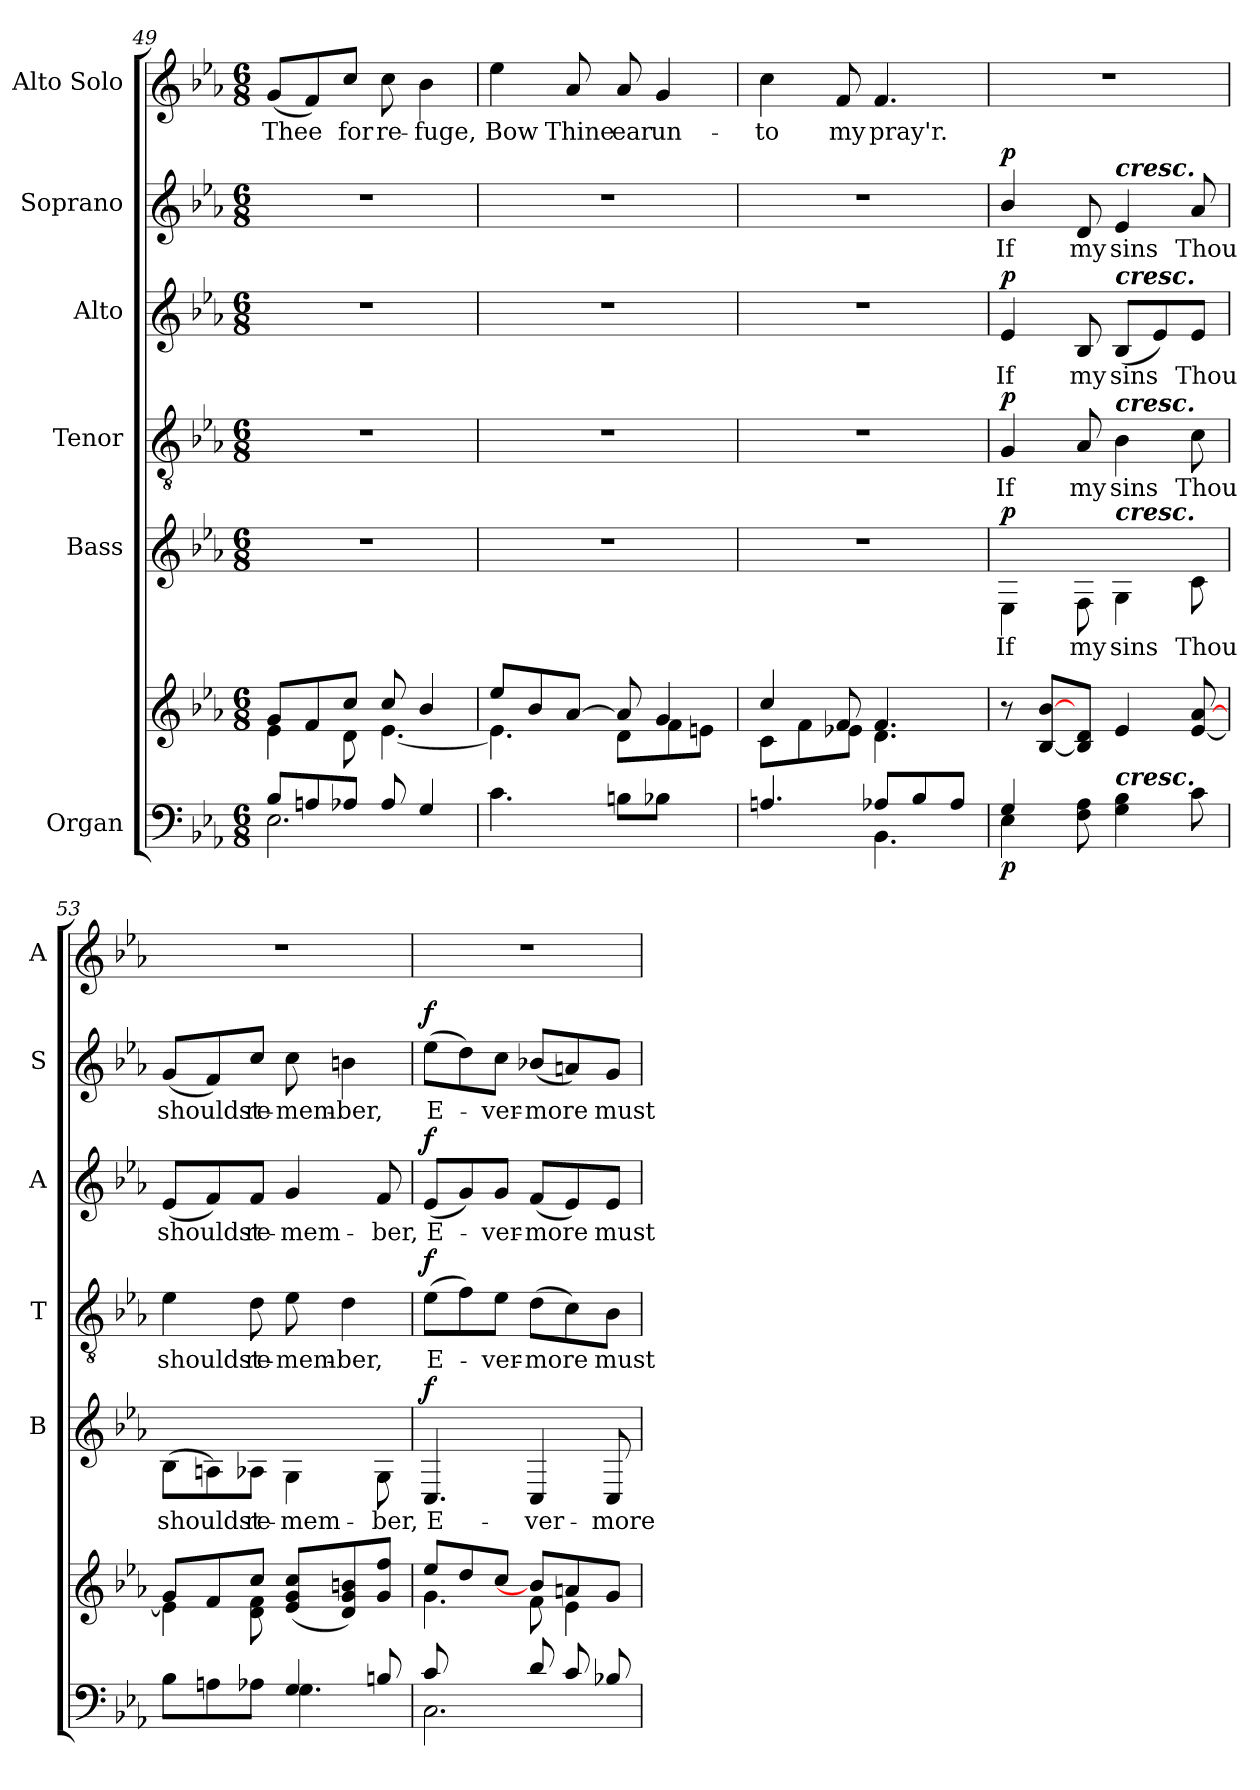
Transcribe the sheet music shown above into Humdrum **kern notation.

**kern	**kern	**dynam	**kern	**text	**dynam	**kern	**text	**dynam	**kern	**text	**dynam	**kern	**text	**dynam	**kern	**text
*part6	*part6	*part6	*part5	*part5	*part5	*part4	*part4	*part4	*part3	*part3	*part3	*part2	*part2	*part2	*part1	*part1
*staff7	*staff6	*staff6/7	*staff5	*staff5	*staff5	*staff4	*staff4	*staff4	*staff3	*staff3	*staff3	*staff2	*staff2	*staff2	*staff1	*staff1
*I"Organ	*	*	*I"Bass	*	*	*I"Tenor	*	*	*I"Alto	*	*	*I"Soprano	*	*	*I"Alto Solo	*
*	*	*	*I'B	*	*	*I'T	*	*	*I'A	*	*	*I'S	*	*	*I'A	*
!!LO:LB:g=z
*clefF4	*clefG2	*	*clefG2	*	*	*clefGv2	*	*	*clefG2	*	*	*clefG2	*	*	*clefG2	*
*k[b-e-a-]	*k[b-e-a-]	*	*k[b-e-a-]	*	*	*k[b-e-a-]	*	*	*k[b-e-a-]	*	*	*k[b-e-a-]	*	*	*k[b-e-a-]	*
*E-:	*E-:	*	*E-:	*	*	*E-:	*	*	*E-:	*	*	*E-:	*	*	*E-:	*
*M6/8	*M6/8	*	*M6/8	*	*	*M6/8	*	*	*M6/8	*	*	*M6/8	*	*	*M6/8	*
=49	=49	=49	=49	=49	=49	=49	=49	=49	=49	=49	=49	=49	=49	=49	=49	=49
*^	*^	*	*	*	*	*	*	*	*	*	*	*	*	*	*	*
*	*	*	*^	*	*	*	*	*	*	*	*	*	*	*	*	*	*	*
!	!	!	!	!	!	!	!	!	!	!	!	!	!	!	!	!	!	!	!LO:LY:b
8B-/L	2.E-\	8g/L	4e-\	2.ryy	.	2.r	.	.	2.r	.	.	2.r	.	.	2.r	.	.	(<8g/L	Thee
8An/	.	8f/	.	.	.	.	.	.	.	.	.	.	.	.	.	.	.	8f/)	.
!	!	!	!	!	!	!	!	!	!	!	!	!	!	!	!	!	!	!	!LO:LY:b
8A-X/J	.	8cc/J	8d\	.	.	.	.	.	.	.	.	.	.	.	.	.	.	8cc/J	for
!	!	!	!	!	!	!	!	!	!	!	!	!	!	!	!	!	!	!	!LO:LY:b
8A-/	.	8cc/	[4.e-\	.	.	.	.	.	.	.	.	.	.	.	.	.	.	8cc\	re-
!	!	!	!	!	!	!	!	!	!	!	!	!	!	!	!	!	!	!	!LO:LY:b
4G/	.	4b-/	.	.	.	.	.	.	.	.	.	.	.	.	.	.	.	4b-\	-fuge,
*	*	*	*v	*v	*	*	*	*	*	*	*	*	*	*	*	*	*	*	*
!!LO:PB:g=z
=50	=50	=50	=50	=50	=50	=50	=50	=50	=50	=50	=50	=50	=50	=50	=50	=50	=50	=50
!	!	!	!	!	!	!	!	!	!	!	!	!	!	!	!	!	!	!LO:LY:b
4.c\	2.ryy	8ee-/L	4.e-\]	.	2.r	.	.	2.r	.	.	2.r	.	.	2.r	.	.	4ee-\	Bow
.	.	8b-/	.	.	.	.	.	.	.	.	.	.	.	.	.	.	.	.
!	!	!	!	!	!	!	!	!	!	!	!	!	!	!	!	!	!	!LO:LY:b
.	.	[8a-/J	.	.	.	.	.	.	.	.	.	.	.	.	.	.	8a-/	Thine
!	!	!	!	!	!	!	!	!	!	!	!	!	!	!	!	!	!	!LO:LY:b
8Bn\L	.	8a-/]	8d\L	.	.	.	.	.	.	.	.	.	.	.	.	.	8a-/	ear
!	!	!	!	!	!	!	!	!	!	!	!	!	!	!	!	!	!	!LO:LY:b
8B-X\J	.	4g/	8f\	.	.	.	.	.	.	.	.	.	.	.	.	.	4g/	un-
8ryy	.	.	8en\J	.	.	.	.	.	.	.	.	.	.	.	.	.	.	.
=51	=51	=51	=51	=51	=51	=51	=51	=51	=51	=51	=51	=51	=51	=51	=51	=51	=51	=51
!	!	!	!	!	!	!	!	!	!	!	!	!	!	!	!	!	!	!LO:LY:b
4.An/	4ryy	4cc/	8c\L	.	2.r	.	.	2.r	.	.	2.r	.	.	2.r	.	.	4cc\	-to
.	.	.	8f\	.	.	.	.	.	.	.	.	.	.	.	.	.	.	.
!	!	!	!	!	!	!	!	!	!	!	!	!	!	!	!	!	!	!LO:LY:b
.	8ryy	8f/	8e-X\J	.	.	.	.	.	.	.	.	.	.	.	.	.	8f/	my
!	!	!	!	!	!	!	!	!	!	!	!	!	!	!	!	!	!	!LO:LY:b
8A-X/L	4.BB-\	4.f/	4.d\	.	.	.	.	.	.	.	.	.	.	.	.	.	4.f/	pray'r.
8B-/	.	.	.	.	.	.	.	.	.	.	.	.	.	.	.	.	.	.
8A-/J	.	.	.	.	.	.	.	.	.	.	.	.	.	.	.	.	.	.
=52	=52	=52	=52	=52	=52	=52	=52	=52	=52	=52	=52	=52	=52	=52	=52	=52	=52	=52
!	!	!	!	!LO:DY:b=2	!	!LO:LY:b	!LO:DY:b	!	!LO:LY:b	!LO:DY:b	!	!LO:LY:b	!LO:DY:b	!	!LO:LY:b	!LO:DY:b	!	!
4G/	4E-\	8r	2ryy	p	4E-\	If	p	4G/	If	p	4e-/	If	p	4b-/	If	p	2.r	.
.	.	[8B-/ [8b-/L	.	.	.	.	.	.	.	.	.	.	.	.	.	.	.	.
!	!	!	!	!	!	!LO:LY:b	!	!	!LO:LY:b	!	!	!LO:LY:b	!	!	!LO:LY:b	!	!	!
8F\ 8A-\	4ryy	8B-/] 8d/J	.	.	8F\	my	.	8A-/	my	.	8B-/	my	.	8d/	my	.	.	.
!	!	!	!	!	!	!	!	!	!	!	!	!	!	!LO:TX:a:Bi:t=cresc.	!	!	!	!
!	!	!	!	!	!	!	!	!	!	!	!LO:TX:a:Bi:t=cresc.	!	!	!	!	!	!	!
!	!	!	!	!	!	!	!	!LO:TX:a:Bi:t=cresc.	!	!	!	!	!	!	!	!	!	!
!	!	!	!	!	!LO:TX:a:Bi:t=cresc.	!	!	!	!	!	!	!	!	!	!	!	!	!
!LO:TX:a:Bi:t=cresc.	!	!	!	!	!	!	!	!	!	!	!	!	!	!	!	!	!	!
!	!	!	!	!	!	!LO:LY:b	!	!	!LO:LY:b	!	!	!LO:LY:b	!	!	!LO:LY:b	!	!	!
4G\ 4B-\	.	4e-/	.	.	4G\	sins	.	4B-\	sins	.	(<8B-/L	sins	.	4e-/	sins	.	.	.
.	4ryy	.	4ryy	.	.	.	.	.	.	.	8e-/)	.	.	.	.	.	.	.
!	!	!	!	!	!	!LO:LY:b	!	!	!LO:LY:b	!	!	!LO:LY:b	!	!	!LO:LY:b	!	!	!
8c\	.	[8e-/ [8a-/	.	.	8c\	Thou	.	8c\	Thou	.	8e-/J	Thou	.	8a-/	Thou	.	.	.
=53	=53	=53	=53	=53	=53	=53	=53	=53	=53	=53	=53	=53	=53	=53	=53	=53	=53	=53
!	!	!	!	!	!	!LO:LY:b	!	!	!LO:LY:b	!	!	!LO:LY:b	!	!	!LO:LY:b	!	!	!
4.ryy	8B-\L	8g/L	4e-\]	.	(>8B-\L	shouldst	.	4e-\	shouldst	.	(<8e-/L	shouldst	.	(<8g/L	shouldst	.	2.r	.
.	8An\	8f/	.	.	8An\)	.	.	.	.	.	8f/)	.	.	8f/)	.	.	.	.
!	!	!	!	!	!	!LO:LY:b	!	!	!LO:LY:b	!	!	!LO:LY:b	!	!	!LO:LY:b	!	!	!
.	8A-X\J	8cc/J	8d\ 8f\	.	8A-X\J	re-	.	8d\	re-	.	8f/J	re-	.	8cc/J	re-	.	.	.
!	!	!	!	!	!	!LO:LY:b	!	!	!LO:LY:b	!	!	!LO:LY:b	!	!	!LO:LY:b	!	!	!
4G/	4.G\	(>8e-/ 8g/ 8cc/L	8ryy	.	4G\	-mem-	.	8e-\	-mem-	.	4g/	-mem-	.	8cc\	-mem-	.	.	.
!	!	!	!	!	!	!	!	!	!LO:LY:b	!	!	!	!	!	!LO:LY:b	!	!	!
.	.	8d/ 8g/ 8bn/)	4ryy	.	.	.	.	4d\	-ber,	.	.	.	.	4bn\	-ber,	.	.	.
!	!	!	!	!	!	!LO:LY:b	!	!	!	!	!	!LO:LY:b	!	!	!	!	!	!
8Bn/	.	8g/ 8ff/J	.	.	8G\	-ber,	.	.	.	.	8f/	-ber,	.	.	.	.	.	.
!!LO:PB:g=z
=54	=54	=54	=54	=54	=54	=54	=54	=54	=54	=54	=54	=54	=54	=54	=54	=54	=54	=54
*	*	*^	*^	*	*	*	*	*	*	*	*	*	*	*	*	*	*	*
!	!	!	!	!	!	!	!	!LO:LY:b	!LO:DY:b	!	!LO:LY:b	!LO:DY:b	!	!LO:LY:b	!LO:DY:b	!	!LO:LY:b	!LO:DY:b	!	!
8c/L	2.C\	8ee-/L	4.g\	2.ryy	8ryy	.	4.C/	E-	f	(>8e-\L	E-	f	(<8e-/L	E-	f	(>8ee-\L	E-	f	2.r	.
4ryy	.	8dd/	.	.	8f\	.	.	.	.	8f\)	.	.	8g/)	.	.	8dd\)	.	.	.	.
!	!	!	!	!	!	!	!	!	!	!	!LO:LY:b	!	!	!LO:LY:b	!	!	!LO:LY:b	!	!	!
.	.	8cc/J	.	.	8e-\J	.	.	.	.	8e-\J	ver-	.	8g/J	ver-	.	8cc\J	ver-	.	.	.
!	!	!	!	!	!	!	!	!LO:LY:b	!	!	!LO:LY:b	!	!	!LO:LY:b	!	!	!LO:LY:b	!	!	!
8d/L	.	8b-i/L]	8f\	.	4.ryy	.	4C/	-ver-	.	(>8d\L	-more	.	(<8f/L	-more	.	(<8b-X/L	-more	.	.	.
8c/	.	8an/	4e-\	.	.	.	.	.	.	8c\)	.	.	8e-/)	.	.	8an/)	.	.	.	.
!	!	!	!	!	!	!	!	!LO:LY:b	!	!	!LO:LY:b	!	!	!LO:LY:b	!	!	!LO:LY:b	!	!	!
8B-X/J	.	8g/J	.	.	.	.	8C/	-more	.	8B-\J	must	.	8e-/J	must	.	8g/J	must	.	.	.
*v	*v	*	*	*	*	*	*	*	*	*	*	*	*	*	*	*	*	*	*	*
*	*v	*v	*v	*v	*	*	*	*	*	*	*	*	*	*	*	*	*	*	*
=	=	=	=	=	=	=	=	=	=	=	=	=	=	=	=	=
*-	*-	*-	*-	*-	*-	*-	*-	*-	*-	*-	*-	*-	*-	*-	*-	*-
